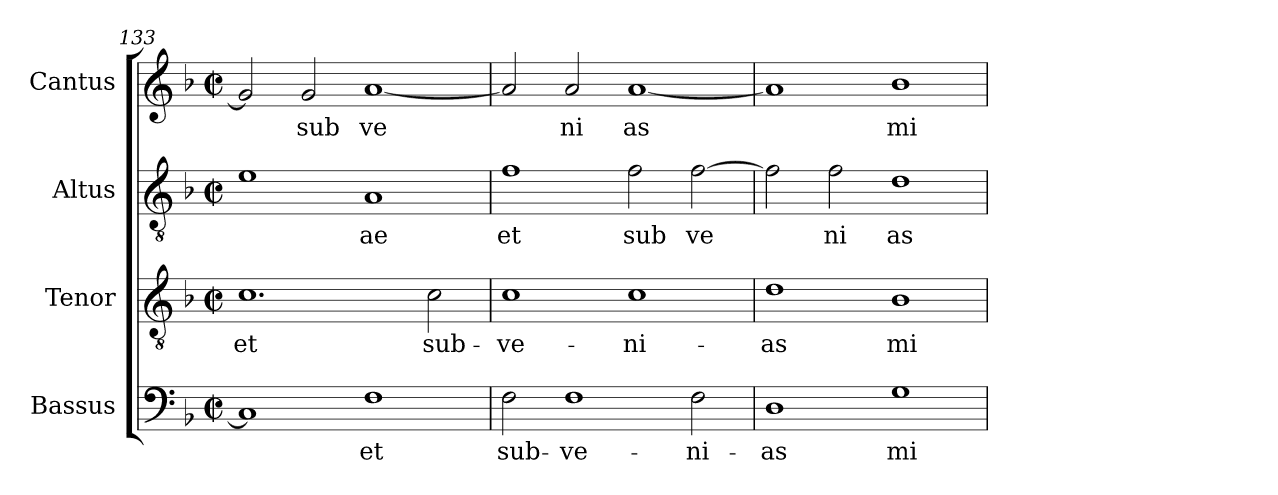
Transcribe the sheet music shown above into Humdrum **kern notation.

**kern	**text	**kern	**text	**kern	**text	**kern	**text
*part4	*part4	*part3	*part3	*part2	*part2	*part1	*part1
*staff4	*staff4	*staff3	*staff3	*staff2	*staff2	*staff1	*staff1
*I"Bassus	*	*I"Tenor	*	*I"Altus	*	*I"Cantus	*
*clefF4	*	*clefGv2	*	*clefGv2	*	*clefG2	*
*k[b-]	*	*k[b-]	*	*k[b-]	*	*k[b-]	*
*F:	*	*F:	*	*F:	*	*F:	*
*M2/2	*	*M2/2	*	*M2/2	*	*M2/2	*
*met(c|)	*	*met(c|)	*	*met(c|)	*	*met(c|)	*
=133	=133	=133	=133	=133	=133	=133	=133
!	!	!	!LO:LY:b:cj	!	!	!	!
1C]	.	1.c	et	1e	.	2g/]	.
!	!	!	!	!	!	!	!LO:LY:b:cj
.	.	.	.	.	.	2g/	sub
!	!LO:LY:b:cj	!	!	!	!LO:LY:b:cj	!	!LO:LY:b:cj
1F	et	.	.	1A	ae	[<1a	ve
!	!	!	!LO:LY:b:cj	!	!	!	!
.	.	2c\	sub-	.	.	.	.
=134	=134	=134	=134	=134	=134	=134	=134
!	!LO:LY:b:cj	!	!LO:LY:b:cj	!	!LO:LY:b:cj	!	!
2F\	sub-	1c	-ve-	1f	et	2a/]	.
!	!LO:LY:b:cj	!	!	!	!	!	!LO:LY:b:cj
1F	-ve-	.	.	.	.	2a/	ni
!	!	!	!LO:LY:b:cj	!	!LO:LY:b:cj	!	!LO:LY:b:cj
.	.	1c	-ni-	2f\	sub	[<1a	as
!	!LO:LY:b:cj	!	!	!	!LO:LY:b:cj	!	!
2F\	-ni-	.	.	[>2f\	ve	.	.
=135	=135	=135	=135	=135	=135	=135	=135
!	!LO:LY:b:cj	!	!LO:LY:b:cj	!	!	!	!
1D	-as	1d	-as	2f\]	.	1a]	.
!	!	!	!	!	!LO:LY:b:cj	!	!
.	.	.	.	2f\	ni	.	.
!	!LO:LY:b:cj	!	!LO:LY:b:cj	!	!LO:LY:b:cj	!	!LO:LY:b:cj
1G	mi-	1B-	mi-	1d	as	1b-	mi
=	=	=	=	=	=	=	=
*-	*-	*-	*-	*-	*-	*-	*-
